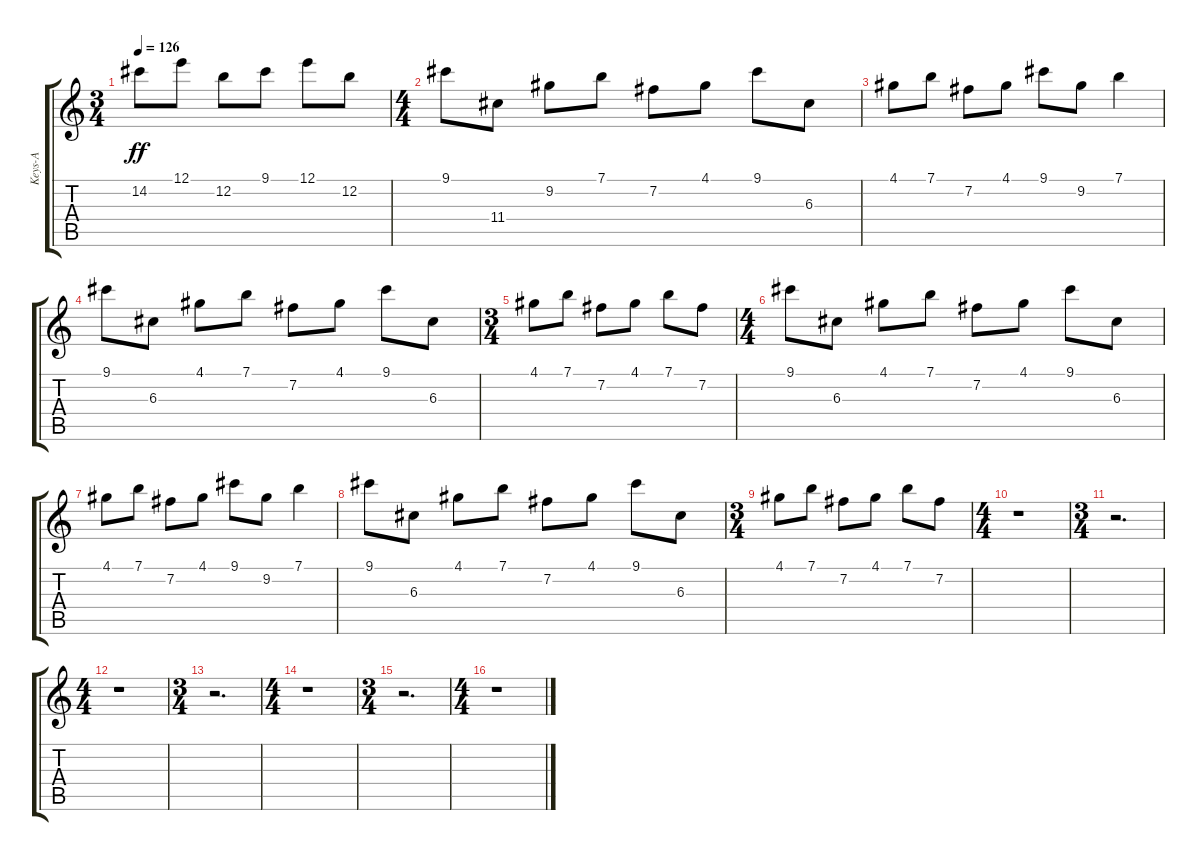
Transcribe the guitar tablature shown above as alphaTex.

\track ("Keys-A" "Keys-A") {instrument overdrivenguitar}
\staff {score tabs}
\tuning (E4 B3 G3 D3 A2 E2) {hide}
\ts (3 4)
\tempo 126
\clef g2
\ks c
14.2.8{dy ff} 12.1.8 12.2.8 9.1.8 12.1.8 12.2.8 |
\ts (4 4)
9.1.8{instrument brightacousticpiano} 11.4.8 9.2.8 7.1.8 7.2.8 4.1.8 9.1.8 6.3.8 |
4.1.8 7.1.8 7.2.8 4.1.8 9.1.8 9.2.8 7.1.4 |
9.1.8 6.3.8 4.1.8 7.1.8 7.2.8 4.1.8 9.1.8 6.3.8 |
\ts (3 4)
4.1.8 7.1.8 7.2.8 4.1.8 7.1.8 7.2.8 |
\ts (4 4)
9.1.8 6.3.8 4.1.8 7.1.8 7.2.8 4.1.8 9.1.8 6.3.8 |
4.1.8 7.1.8 7.2.8 4.1.8 9.1.8 9.2.8 7.1.4 |
9.1.8 6.3.8 4.1.8 7.1.8 7.2.8 4.1.8 9.1.8 6.3.8 |
\ts (3 4)
4.1.8 7.1.8 7.2.8 4.1.8 7.1.8 7.2.8 |
\ts (4 4)
r.1 |
\ts (3 4)
r.2{d} |
\ts (4 4)
r.1 |
\ts (3 4)
r.2{d} |
\ts (4 4)
r.1 |
\ts (3 4)
r.2{d} |
\ts (4 4)
r.1
